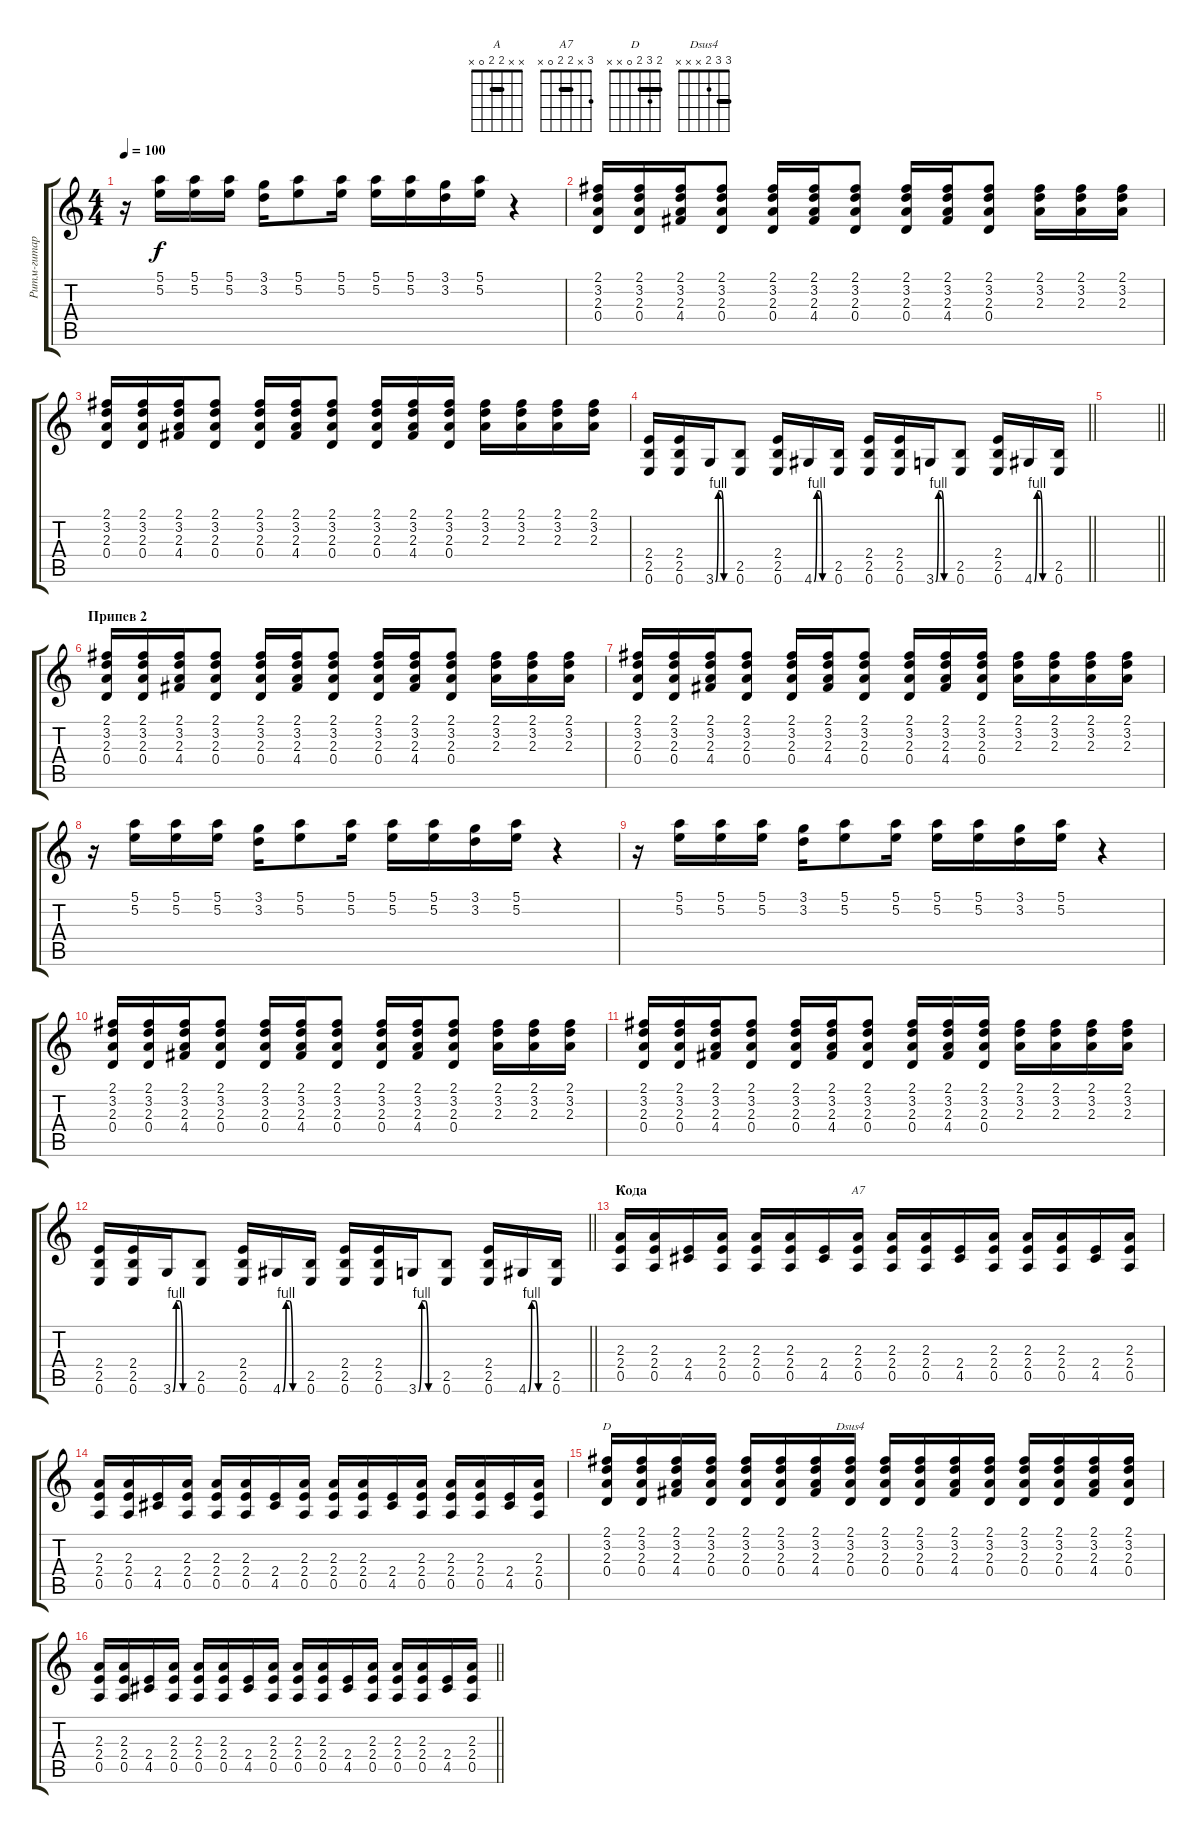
\track ("Ритм-гитара" "Ритм-гитар") {instrument overdrivenguitar}
\staff {score tabs}
\tuning (E4 B3 G3 D3 A2 E2) {hide}
\chord ("A" x x 2 2 0 x) {barre 2}
\chord ("A7" 3 x 2 2 0 x) {barre 2}
\chord ("D" 2 3 2 0 x x) {barre 2}
\chord ("Dsus4" 3 3 2 x x x) {barre 3}
\ts (4 4)
\tempo 100
\clef g2
\ks c
r.16{dy f} (5.1 5.2).16 (5.1 5.2).16 (5.1 5.2).16 (3.1 3.2).16 (5.1 5.2).8 (5.1 5.2).16 (5.1 5.2).16 (5.1 5.2).16 (3.1 3.2).16 (5.1 5.2).16 r.4 |
(2.1 3.2 2.3 0.4).16 (2.1 3.2 2.3 0.4).16 (2.1 3.2 2.3 4.4).16 (2.1 3.2 2.3 0.4).8 (2.1 3.2 2.3 0.4).16 (2.1 3.2 2.3 4.4).16 (2.1 3.2 2.3 0.4).8 (2.1 3.2 2.3 0.4).16 (2.1 3.2 2.3 4.4).16 (2.1 3.2 2.3 0.4).8 (2.1 3.2 2.3).16 (2.1 3.2 2.3).16 (2.1 3.2 2.3).16 |
(2.1 3.2 2.3 0.4).16 (2.1 3.2 2.3 0.4).16 (2.1 3.2 2.3 4.4).16 (2.1 3.2 2.3 0.4).8 (2.1 3.2 2.3 0.4).16 (2.1 3.2 2.3 4.4).16 (2.1 3.2 2.3 0.4).8 (2.1 3.2 2.3 0.4).16 (2.1 3.2 2.3 4.4).16 (2.1 3.2 2.3 0.4).16 (2.1 3.2 2.3).16 (2.1 3.2 2.3).16 (2.1 3.2 2.3).16 (2.1 3.2 2.3).16 |
\barLineRight lightlight
(2.4 2.5 0.6).16 (2.4 2.5 0.6).16 3.6{be (custom 0 0 10 4 20 4 30 0 60 0)}.16 (2.5 0.6).8 (2.4 2.5 0.6).16 4.6{be (custom 0 0 10 4 20 4 30 0 60 0)}.16 (2.5 0.6).16 (2.4 2.5 0.6).16 (2.4 2.5 0.6).16 3.6{be (custom 0 0 10 4 20 4 30 0 60 0)}.16 (2.5 0.6).8 (2.4 2.5 0.6).16 4.6{be (custom 0 0 10 4 20 4 30 0 60 0)}.16 (2.5 0.6).16 |
\barLineRight lightlight
|
\section ("" "Припев 2")
(2.1 3.2 2.3 0.4).16 (2.1 3.2 2.3 0.4).16 (2.1 3.2 2.3 4.4).16 (2.1 3.2 2.3 0.4).8 (2.1 3.2 2.3 0.4).16 (2.1 3.2 2.3 4.4).16 (2.1 3.2 2.3 0.4).8 (2.1 3.2 2.3 0.4).16 (2.1 3.2 2.3 4.4).16 (2.1 3.2 2.3 0.4).8 (2.1 3.2 2.3).16 (2.1 3.2 2.3).16 (2.1 3.2 2.3).16 |
(2.1 3.2 2.3 0.4).16 (2.1 3.2 2.3 0.4).16 (2.1 3.2 2.3 4.4).16 (2.1 3.2 2.3 0.4).8 (2.1 3.2 2.3 0.4).16 (2.1 3.2 2.3 4.4).16 (2.1 3.2 2.3 0.4).8 (2.1 3.2 2.3 0.4).16 (2.1 3.2 2.3 4.4).16 (2.1 3.2 2.3 0.4).16 (2.1 3.2 2.3).16 (2.1 3.2 2.3).16 (2.1 3.2 2.3).16 (2.1 3.2 2.3).16 |
r.16 (5.1 5.2).16 (5.1 5.2).16 (5.1 5.2).16 (3.1 3.2).16 (5.1 5.2).8 (5.1 5.2).16 (5.1 5.2).16 (5.1 5.2).16 (3.1 3.2).16 (5.1 5.2).16 r.4 |
r.16 (5.1 5.2).16 (5.1 5.2).16 (5.1 5.2).16 (3.1 3.2).16 (5.1 5.2).8 (5.1 5.2).16 (5.1 5.2).16 (5.1 5.2).16 (3.1 3.2).16 (5.1 5.2).16 r.4 |
(2.1 3.2 2.3 0.4).16 (2.1 3.2 2.3 0.4).16 (2.1 3.2 2.3 4.4).16 (2.1 3.2 2.3 0.4).8 (2.1 3.2 2.3 0.4).16 (2.1 3.2 2.3 4.4).16 (2.1 3.2 2.3 0.4).8 (2.1 3.2 2.3 0.4).16 (2.1 3.2 2.3 4.4).16 (2.1 3.2 2.3 0.4).8 (2.1 3.2 2.3).16 (2.1 3.2 2.3).16 (2.1 3.2 2.3).16 |
(2.1 3.2 2.3 0.4).16 (2.1 3.2 2.3 0.4).16 (2.1 3.2 2.3 4.4).16 (2.1 3.2 2.3 0.4).8 (2.1 3.2 2.3 0.4).16 (2.1 3.2 2.3 4.4).16 (2.1 3.2 2.3 0.4).8 (2.1 3.2 2.3 0.4).16 (2.1 3.2 2.3 4.4).16 (2.1 3.2 2.3 0.4).16 (2.1 3.2 2.3).16 (2.1 3.2 2.3).16 (2.1 3.2 2.3).16 (2.1 3.2 2.3).16 |
\barLineRight lightlight
(2.4 2.5 0.6).16 (2.4 2.5 0.6).16 3.6{be (custom 0 0 10 4 20 4 30 0 60 0)}.16 (2.5 0.6).8 (2.4 2.5 0.6).16 4.6{be (custom 0 0 10 4 20 4 30 0 60 0)}.16 (2.5 0.6).16 (2.4 2.5 0.6).16 (2.4 2.5 0.6).16 3.6{be (custom 0 0 10 4 20 4 30 0 60 0)}.16 (2.5 0.6).8 (2.4 2.5 0.6).16 4.6{be (custom 0 0 10 4 20 4 30 0 60 0)}.16 (2.5 0.6).16 |
\section ("" "Кода")
(2.3 2.4 0.5).16{ch "A"} (2.3 2.4 0.5).16 (2.4 4.5).16 (2.3 2.4 0.5).16 (2.3 2.4 0.5).16 (2.3 2.4 0.5).16 (2.4 4.5).16 (2.3 2.4 0.5).16{ch "A7"} (2.3 2.4 0.5).16 (2.3 2.4 0.5).16 (2.4 4.5).16 (2.3 2.4 0.5).16 (2.3 2.4 0.5).16 (2.3 2.4 0.5).16 (2.4 4.5).16 (2.3 2.4 0.5).16 |
(2.3 2.4 0.5).16 (2.3 2.4 0.5).16 (2.4 4.5).16 (2.3 2.4 0.5).16 (2.3 2.4 0.5).16 (2.3 2.4 0.5).16 (2.4 4.5).16 (2.3 2.4 0.5).16 (2.3 2.4 0.5).16 (2.3 2.4 0.5).16 (2.4 4.5).16 (2.3 2.4 0.5).16 (2.3 2.4 0.5).16 (2.3 2.4 0.5).16 (2.4 4.5).16 (2.3 2.4 0.5).16 |
(2.1 3.2 2.3 0.4).16{ch "D"} (2.1 3.2 2.3 0.4).16 (2.1 3.2 2.3 4.4).16 (2.1 3.2 2.3 0.4).16 (2.1 3.2 2.3 0.4).16 (2.1 3.2 2.3 0.4).16 (2.1 3.2 2.3 4.4).16 (2.1 3.2 2.3 0.4).16{ch "Dsus4"} (2.1 3.2 2.3 0.4).16 (2.1 3.2 2.3 0.4).16 (2.1 3.2 2.3 4.4).16 (2.1 3.2 2.3 0.4).16 (2.1 3.2 2.3 0.4).16 (2.1 3.2 2.3 0.4).16 (2.1 3.2 2.3 4.4).16 (2.1 3.2 2.3 0.4).16 |
\barLineRight lightlight
(2.3 2.4 0.5).16 (2.3 2.4 0.5).16 (2.4 4.5).16 (2.3 2.4 0.5).16 (2.3 2.4 0.5).16 (2.3 2.4 0.5).16 (2.4 4.5).16 (2.3 2.4 0.5).16 (2.3 2.4 0.5).16 (2.3 2.4 0.5).16 (2.4 4.5).16 (2.3 2.4 0.5).16 (2.3 2.4 0.5).16 (2.3 2.4 0.5).16 (2.4 4.5).16 (2.3 2.4 0.5).16
